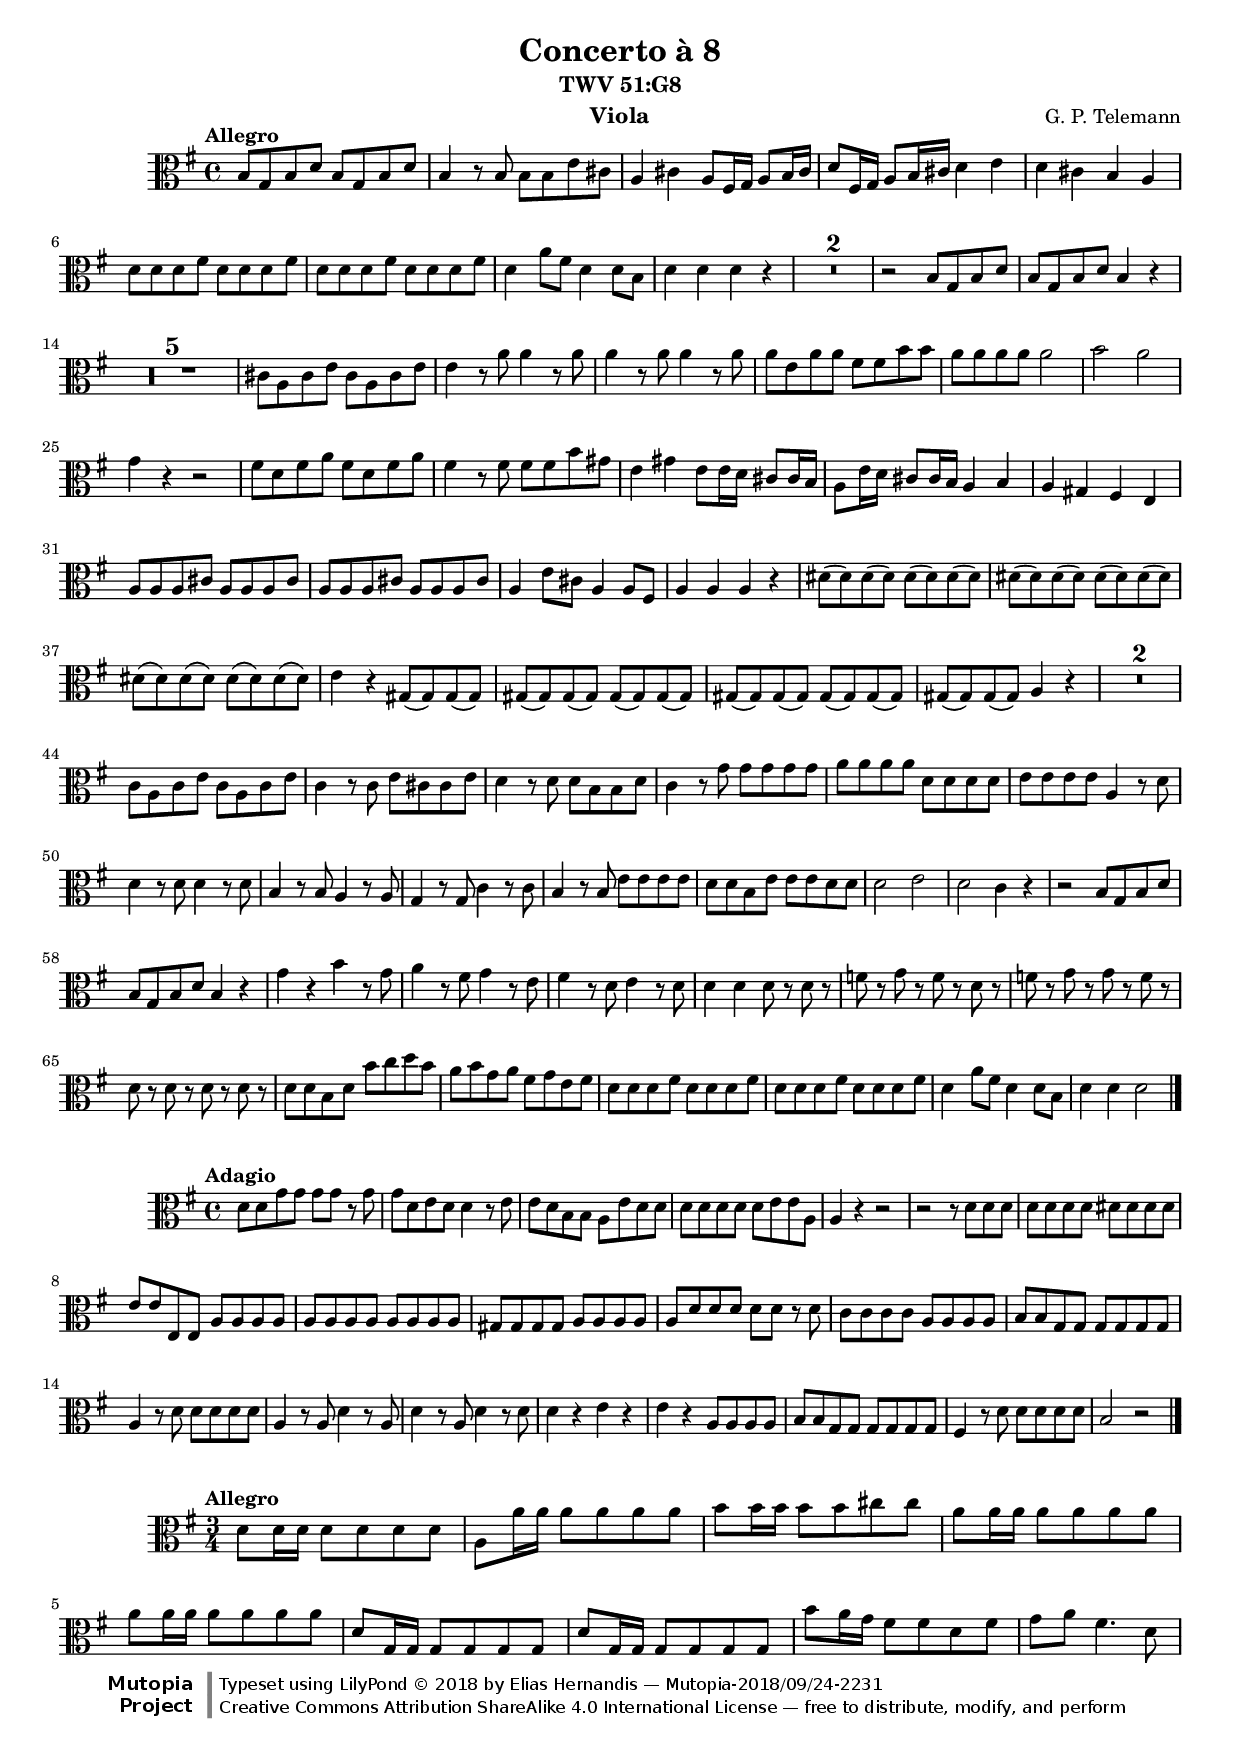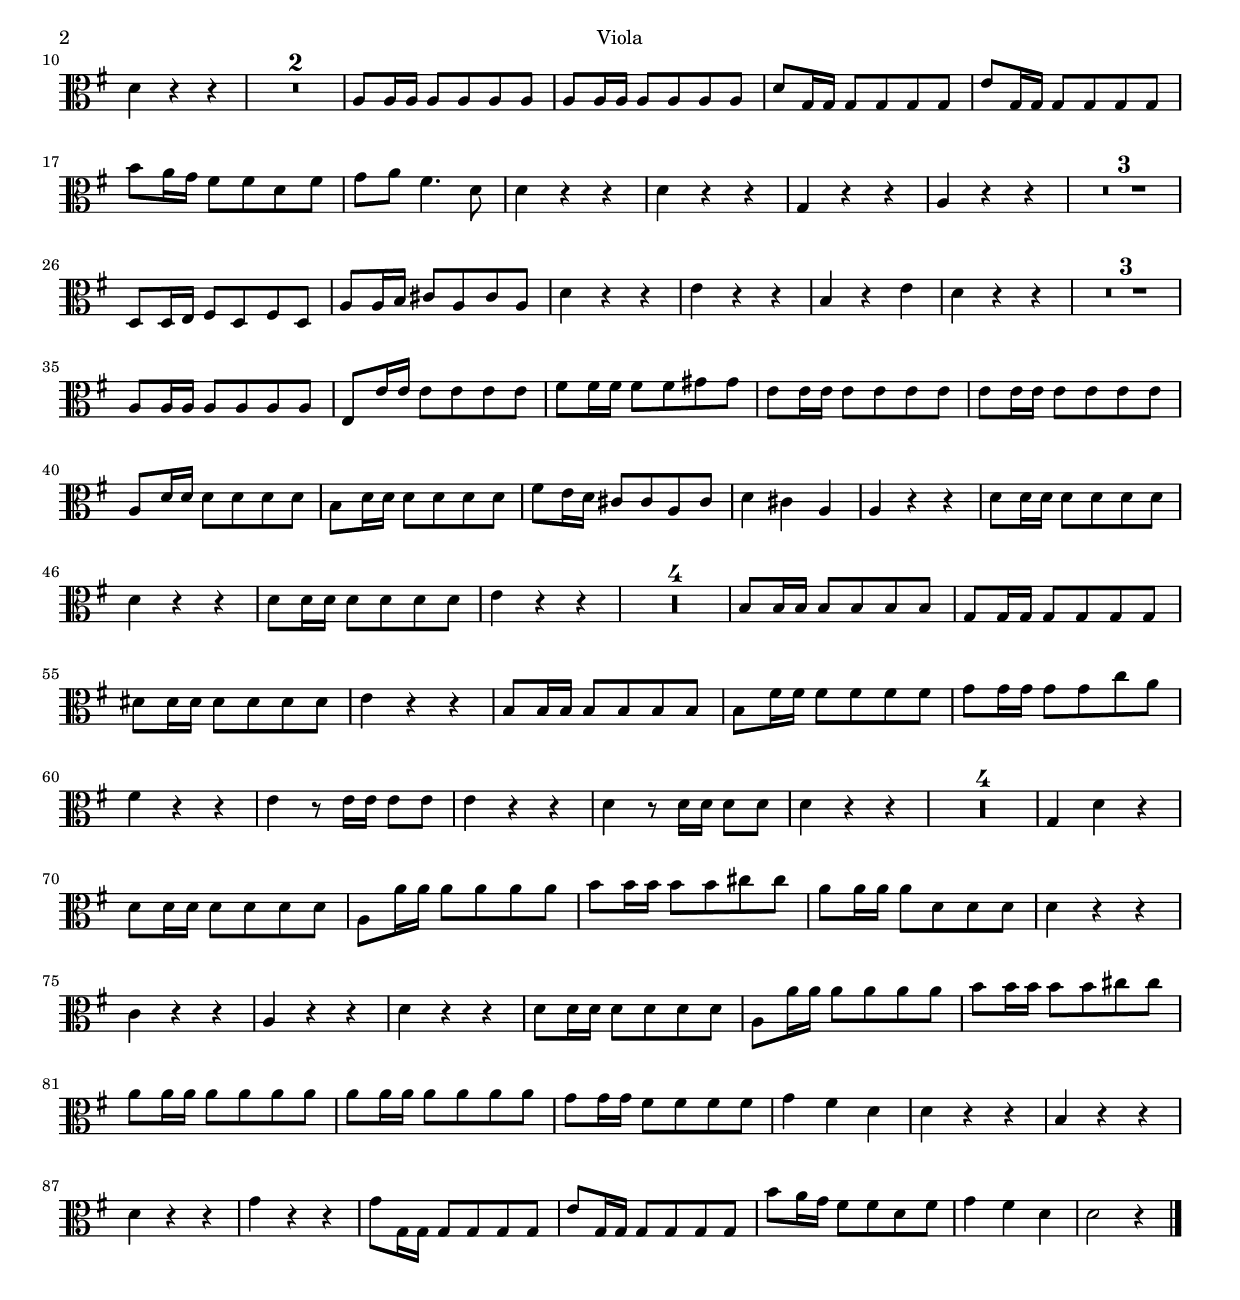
\version "2.18.2"
\include "../util.ily"

\include "../ilys/viola.ily"

\header { instrument = "Viola" }

\score {
  \violaFirstMov
}

\score { \violaSecondMov }

\score { \violaThirdMov }
